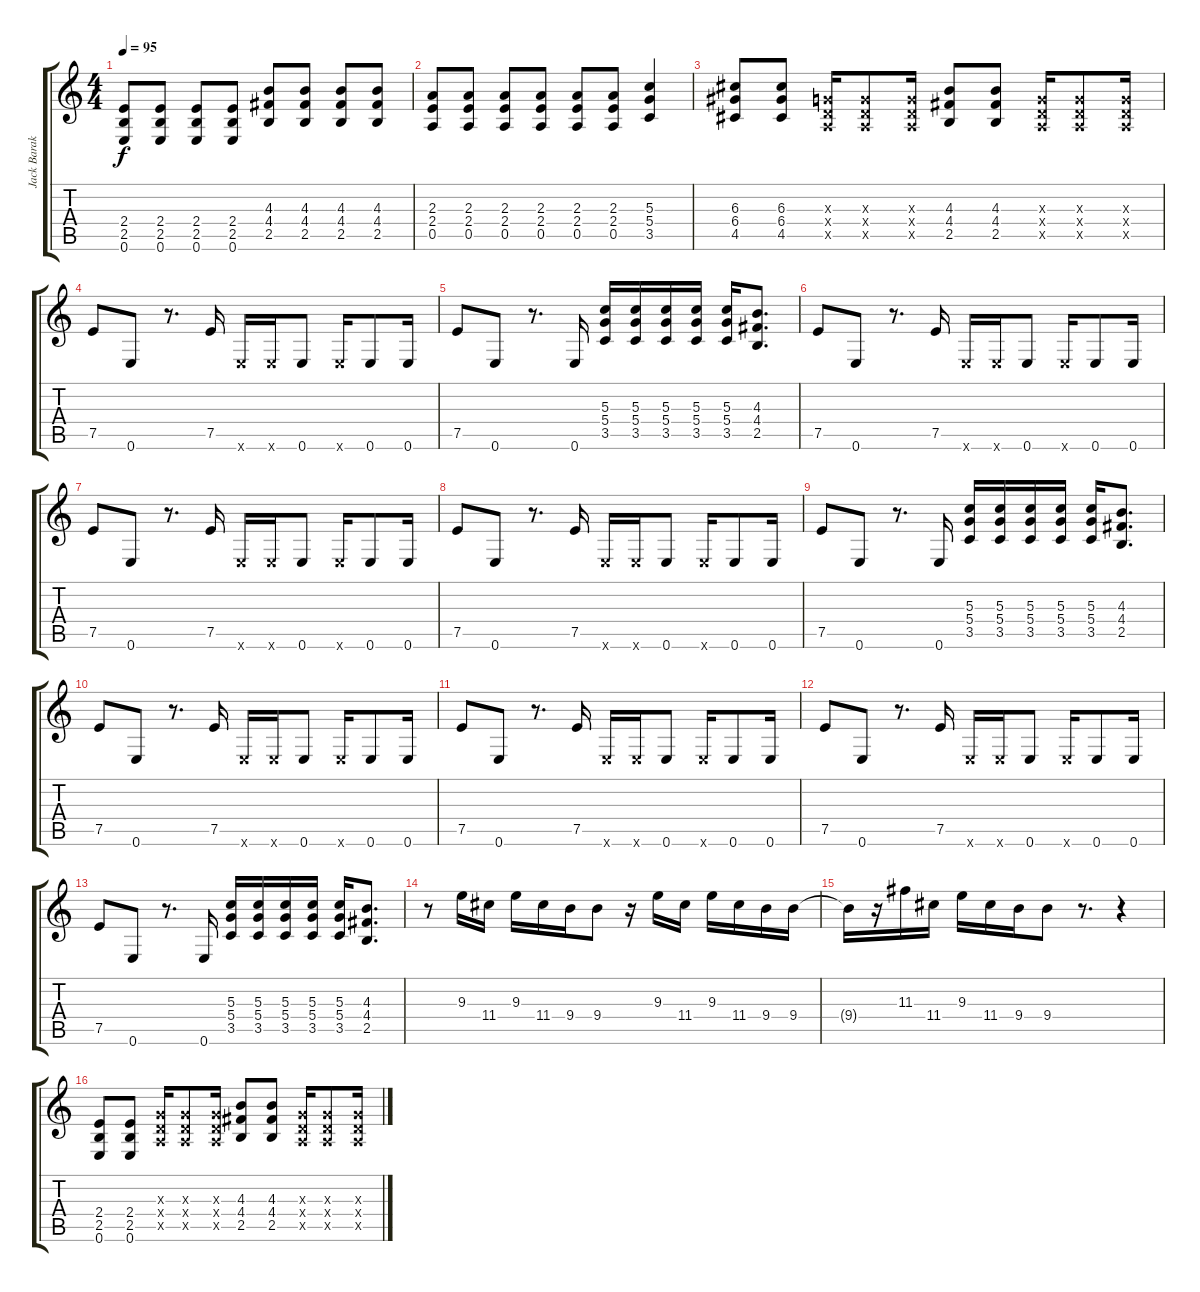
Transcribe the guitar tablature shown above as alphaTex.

\track ("Jack Barakat" "Jack Barak") {instrument distortionguitar}
\staff {score tabs}
\tuning (E4 B3 G3 D3 A2 E2) {hide}
\ts (4 4)
\tempo 95
\clef g2
\ks c
(2.4 2.5 0.6).8{dy f} (2.4 2.5 0.6).8 (2.4 2.5 0.6).8 (2.4 2.5 0.6).8 (4.3 4.4 2.5).8 (4.3 4.4 2.5).8 (4.3 4.4 2.5).8 (4.3 4.4 2.5).8 |
(2.3 2.4 0.5).8 (2.3 2.4 0.5).8 (2.3 2.4 0.5).8 (2.3 2.4 0.5).8 (2.3 2.4 0.5).8 (2.3 2.4 0.5).8 (5.3 5.4 3.5).4 |
(6.3 6.4 4.5).8 (6.3 6.4 4.5).8 (0.3{x} 0.4{x} 0.5{x}).16 (0.3{x} 0.4{x} 0.5{x}).8 (0.3{x} 0.4{x} 0.5{x}).16 (4.3 4.4 2.5).8 (4.3 4.4 2.5).8 (0.3{x} 0.4{x} 0.5{x}).16 (0.3{x} 0.4{x} 0.5{x}).8 (0.3{x} 0.4{x} 0.5{x}).16 |
7.5.8 0.6.8 r.8{d} 7.5.16 0.6{x}.16 0.6{x}.16 0.6.8 0.6{x}.16 0.6.8 0.6.16 |
7.5.8 0.6.8 r.8{d} 0.6.16 (5.3 5.4 3.5).16 (5.3 5.4 3.5).16 (5.3 5.4 3.5).16 (5.3 5.4 3.5).16 (5.3 5.4 3.5).16 (4.3 4.4 2.5).8{d} |
7.5.8 0.6.8 r.8{d} 7.5.16 0.6{x}.16 0.6{x}.16 0.6.8 0.6{x}.16 0.6.8 0.6.16 |
7.5.8 0.6.8 r.8{d} 7.5.16 0.6{x}.16 0.6{x}.16 0.6.8 0.6{x}.16 0.6.8 0.6.16 |
7.5.8 0.6.8 r.8{d} 7.5.16 0.6{x}.16 0.6{x}.16 0.6.8 0.6{x}.16 0.6.8 0.6.16 |
7.5.8 0.6.8 r.8{d} 0.6.16 (5.3 5.4 3.5).16 (5.3 5.4 3.5).16 (5.3 5.4 3.5).16 (5.3 5.4 3.5).16 (5.3 5.4 3.5).16 (4.3 4.4 2.5).8{d} |
7.5.8 0.6.8 r.8{d} 7.5.16 0.6{x}.16 0.6{x}.16 0.6.8 0.6{x}.16 0.6.8 0.6.16 |
7.5.8 0.6.8 r.8{d} 7.5.16 0.6{x}.16 0.6{x}.16 0.6.8 0.6{x}.16 0.6.8 0.6.16 |
7.5.8 0.6.8 r.8{d} 7.5.16 0.6{x}.16 0.6{x}.16 0.6.8 0.6{x}.16 0.6.8 0.6.16 |
7.5.8 0.6.8 r.8{d} 0.6.16 (5.3 5.4 3.5).16 (5.3 5.4 3.5).16 (5.3 5.4 3.5).16 (5.3 5.4 3.5).16 (5.3 5.4 3.5).16 (4.3 4.4 2.5).8{d} |
r.8 9.3.16 11.4.16 9.3.16 11.4.16 9.4.16 9.4.8 r.16 9.3.16 11.4.16 9.3.16 11.4.16 9.4.16 9.4.16 |
9.4{t}.16 r.16 11.3.16 11.4.16 9.3.16 11.4.16 9.4.16 9.4.8 r.8{d} r.4 |
(2.4 2.5 0.6).8 (2.4 2.5 0.6).8 (0.3{x} 0.4{x} 0.5{x}).16 (0.3{x} 0.4{x} 0.5{x}).8 (0.3{x} 0.4{x} 0.5{x}).16 (4.3 4.4 2.5).8 (4.3 4.4 2.5).8 (0.3{x} 0.4{x} 0.5{x}).16 (0.3{x} 0.4{x} 0.5{x}).8 (0.3{x} 0.4{x} 0.5{x}).16
